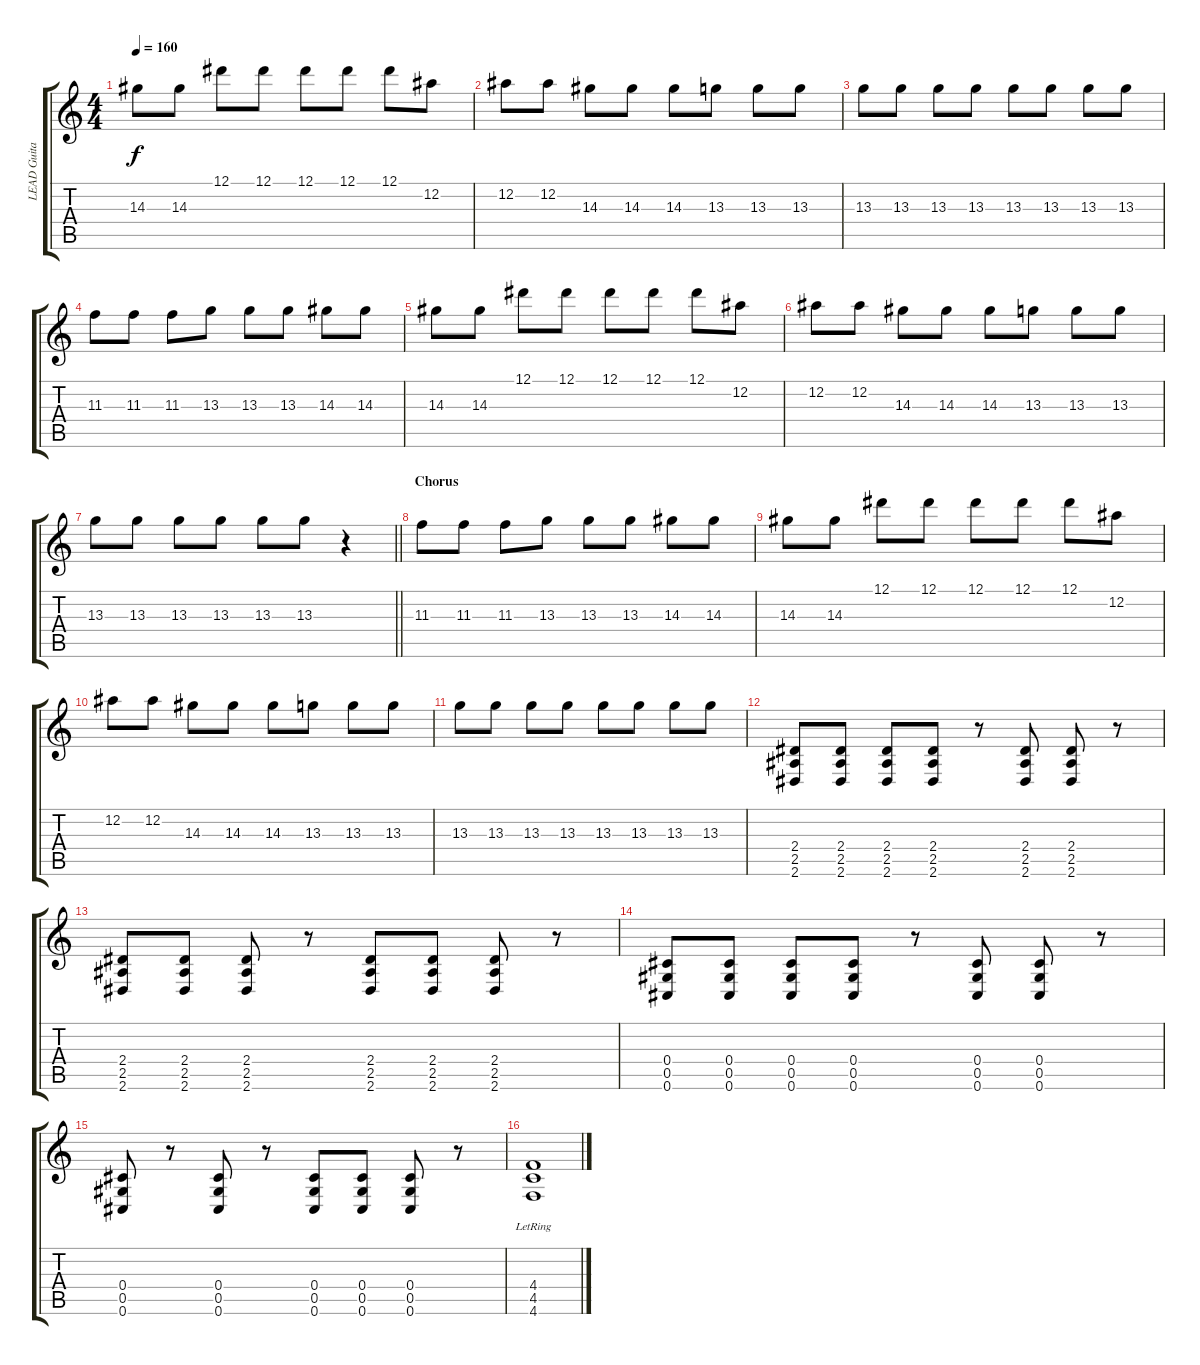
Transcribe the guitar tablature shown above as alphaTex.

\track ("LEAD Guitar" "LEAD Guita") {instrument distortionguitar}
\staff {score tabs}
\tuning (Eb4 Bb3 Gb3 Db3 Ab2 Db2) {hide}
\ts (4 4)
\tempo 160
\clef g2
\ks c
14.3.8{dy f} 14.3.8 12.1.8 12.1.8 12.1.8 12.1.8 12.1.8 12.2.8 |
12.2.8 12.2.8 14.3.8 14.3.8 14.3.8 13.3.8 13.3.8 13.3.8 |
13.3.8 13.3.8 13.3.8 13.3.8 13.3.8 13.3.8 13.3.8 13.3.8 |
11.3.8 11.3.8 11.3.8 13.3.8 13.3.8 13.3.8 14.3.8 14.3.8 |
14.3.8 14.3.8 12.1.8 12.1.8 12.1.8 12.1.8 12.1.8 12.2.8 |
12.2.8 12.2.8 14.3.8 14.3.8 14.3.8 13.3.8 13.3.8 13.3.8 |
\barLineRight lightlight
13.3.8 13.3.8 13.3.8 13.3.8 13.3.8 13.3.8 r.4 |
\section ("" "Chorus")
11.3.8 11.3.8 11.3.8 13.3.8 13.3.8 13.3.8 14.3.8 14.3.8 |
14.3.8 14.3.8 12.1.8 12.1.8 12.1.8 12.1.8 12.1.8 12.2.8 |
12.2.8 12.2.8 14.3.8 14.3.8 14.3.8 13.3.8 13.3.8 13.3.8 |
13.3.8 13.3.8 13.3.8 13.3.8 13.3.8 13.3.8 13.3.8 13.3.8 |
(2.4 2.5 2.6).8 (2.4 2.5 2.6).8 (2.4 2.5 2.6).8 (2.4 2.5 2.6).8 r.8 (2.4 2.5 2.6).8 (2.4 2.5 2.6).8 r.8 |
(2.4 2.5 2.6).8 (2.4 2.5 2.6).8 (2.4 2.5 2.6).8 r.8 (2.4 2.5 2.6).8 (2.4 2.5 2.6).8 (2.4 2.5 2.6).8 r.8 |
(0.4 0.5 0.6).8 (0.4 0.5 0.6).8 (0.4 0.5 0.6).8 (0.4 0.5 0.6).8 r.8 (0.4 0.5 0.6).8 (0.4 0.5 0.6).8 r.8 |
(0.4 0.5 0.6).8 r.8 (0.4 0.5 0.6).8 r.8 (0.4 0.5 0.6).8 (0.4 0.5 0.6).8 (0.4 0.5 0.6).8 r.8 |
(4.4{lr} 4.5 4.6).1
